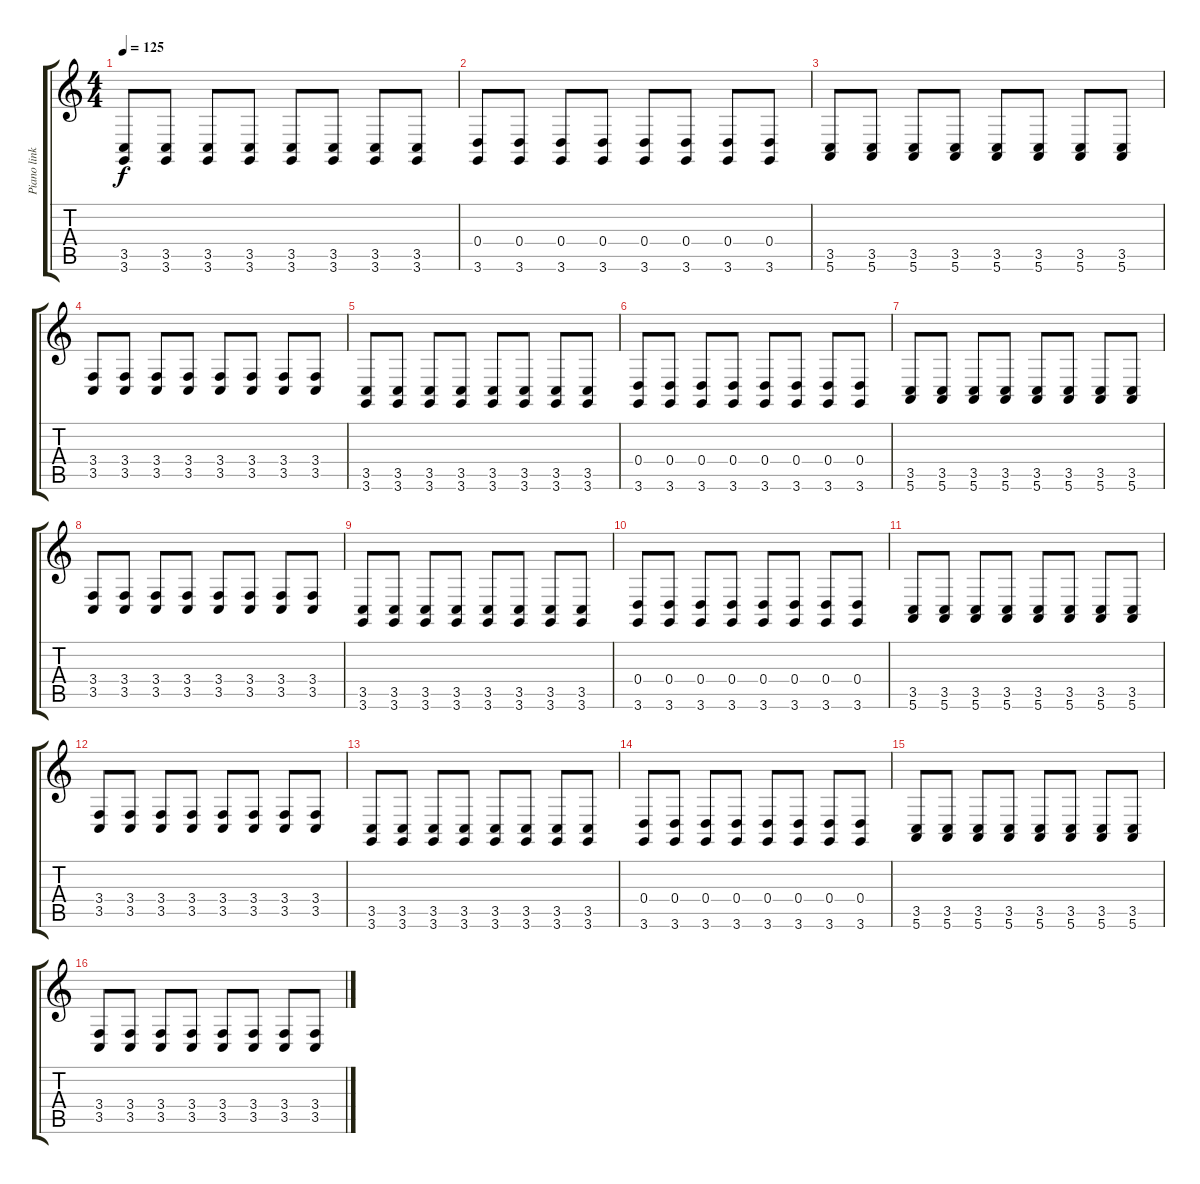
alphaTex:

\track ("Piano linkerhand" "Piano link") {instrument acousticgrandpiano}
\staff {score tabs}
\tuning (E4 B3 G3 D3 A2 E2) {hide}
\ts (4 4)
\tempo 125
\clef g2
\ks c
(3.5 3.6).8{dy f} (3.5 3.6).8 (3.5 3.6).8 (3.5 3.6).8 (3.5 3.6).8 (3.5 3.6).8 (3.5 3.6).8 (3.5 3.6).8 |
(0.4 3.6).8 (0.4 3.6).8 (0.4 3.6).8 (0.4 3.6).8 (0.4 3.6).8 (0.4 3.6).8 (0.4 3.6).8 (0.4 3.6).8 |
(3.5 5.6).8 (3.5 5.6).8 (3.5 5.6).8 (3.5 5.6).8 (3.5 5.6).8 (3.5 5.6).8 (3.5 5.6).8 (3.5 5.6).8 |
(3.4 3.5).8 (3.4 3.5).8 (3.4 3.5).8 (3.4 3.5).8 (3.4 3.5).8 (3.4 3.5).8 (3.4 3.5).8 (3.4 3.5).8 |
(3.5 3.6).8 (3.5 3.6).8 (3.5 3.6).8 (3.5 3.6).8 (3.5 3.6).8 (3.5 3.6).8 (3.5 3.6).8 (3.5 3.6).8 |
(0.4 3.6).8 (0.4 3.6).8 (0.4 3.6).8 (0.4 3.6).8 (0.4 3.6).8 (0.4 3.6).8 (0.4 3.6).8 (0.4 3.6).8 |
(3.5 5.6).8 (3.5 5.6).8 (3.5 5.6).8 (3.5 5.6).8 (3.5 5.6).8 (3.5 5.6).8 (3.5 5.6).8 (3.5 5.6).8 |
(3.4 3.5).8 (3.4 3.5).8 (3.4 3.5).8 (3.4 3.5).8 (3.4 3.5).8 (3.4 3.5).8 (3.4 3.5).8 (3.4 3.5).8 |
(3.5 3.6).8 (3.5 3.6).8 (3.5 3.6).8 (3.5 3.6).8 (3.5 3.6).8 (3.5 3.6).8 (3.5 3.6).8 (3.5 3.6).8 |
(0.4 3.6).8 (0.4 3.6).8 (0.4 3.6).8 (0.4 3.6).8 (0.4 3.6).8 (0.4 3.6).8 (0.4 3.6).8 (0.4 3.6).8 |
(3.5 5.6).8 (3.5 5.6).8 (3.5 5.6).8 (3.5 5.6).8 (3.5 5.6).8 (3.5 5.6).8 (3.5 5.6).8 (3.5 5.6).8 |
(3.4 3.5).8 (3.4 3.5).8 (3.4 3.5).8 (3.4 3.5).8 (3.4 3.5).8 (3.4 3.5).8 (3.4 3.5).8 (3.4 3.5).8 |
(3.5 3.6).8 (3.5 3.6).8 (3.5 3.6).8 (3.5 3.6).8 (3.5 3.6).8 (3.5 3.6).8 (3.5 3.6).8 (3.5 3.6).8 |
(0.4 3.6).8 (0.4 3.6).8 (0.4 3.6).8 (0.4 3.6).8 (0.4 3.6).8 (0.4 3.6).8 (0.4 3.6).8 (0.4 3.6).8 |
(3.5 5.6).8 (3.5 5.6).8 (3.5 5.6).8 (3.5 5.6).8 (3.5 5.6).8 (3.5 5.6).8 (3.5 5.6).8 (3.5 5.6).8 |
(3.4 3.5).8 (3.4 3.5).8 (3.4 3.5).8 (3.4 3.5).8 (3.4 3.5).8 (3.4 3.5).8 (3.4 3.5).8 (3.4 3.5).8
